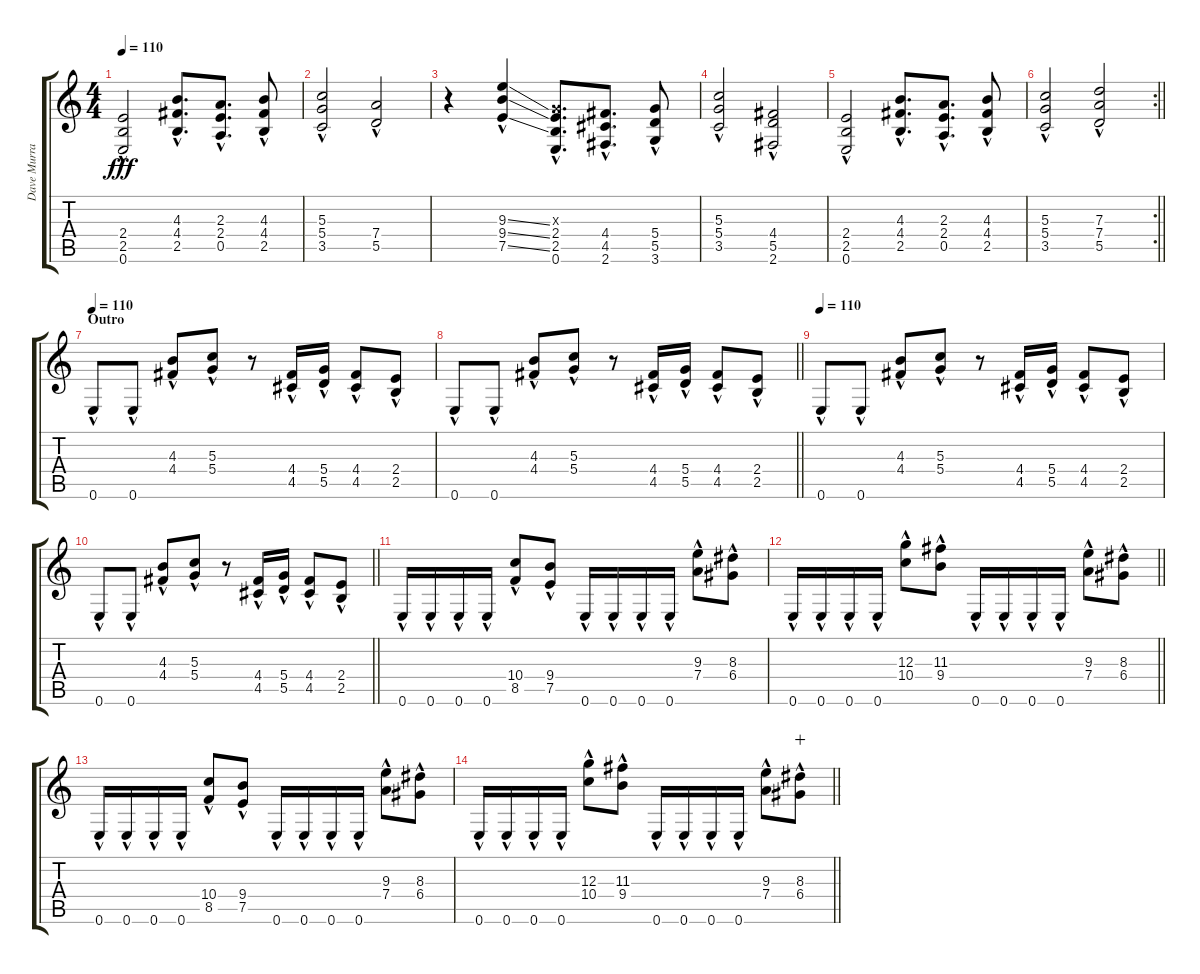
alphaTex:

\track ("Dave Murray (Dis)" "Dave Murra") {solo instrument distortionguitar}
\staff {score tabs}
\tuning (E4 B3 G3 D3 A2 E2) {hide}
\ts (4 4)
\tempo 110
\clef g2
\ks c
(2.4{hac} 2.5{hac} 0.6{hac}).2{dy fff volume 16 instrument distortionguitar} (4.3{hac} 4.4{hac} 2.5{hac}).8{d} (2.3{hac} 2.4{hac} 0.5{hac}).8{d} (4.3{hac} 4.4{hac} 2.5{hac}).8 |
(5.3{hac} 5.4{hac} 3.5{hac}).2 (7.4{hac} 5.5{hac}).2 |
r.4 (9.3{ss hac} 9.4{ss hac} 7.5{ss hac}).4 (0.3{hac x} 2.4{hac} 2.5{hac} 0.6{hac}).8{d} (4.4{hac} 4.5{hac} 2.6{hac}).8{d} (5.4{hac} 5.5{hac} 3.6{hac}).8 |
(5.3{hac} 5.4{hac} 3.5{hac}).2 (4.4{hac} 5.5{hac} 2.6{hac}).2 |
(2.4{hac} 2.5{hac} 0.6{hac}).2 (4.3{hac} 4.4{hac} 2.5{hac}).8{d} (2.3{hac} 2.4{hac} 0.5{hac}).8{d} (4.3{hac} 4.4{hac} 2.5{hac}).8 |
\rc 2
\barLineRight lightlight
(5.3{hac} 5.4{hac} 3.5{hac}).2 (7.3{hac} 7.4{hac} 5.5{hac}).2 |
\section ("" "Outro")
\tempo 110
0.6{hac}.8 0.6{hac}.8 (4.3{hac} 4.4{hac}).8 (5.3{hac} 5.4{hac}).8 r.8 (4.4{hac} 4.5{hac}).16 (5.4{hac} 5.5{hac}).16 (4.4{hac} 4.5{hac}).8 (2.4{hac} 2.5{hac}).8 |
\barLineRight lightlight
0.6{hac}.8 0.6{hac}.8 (4.3{hac} 4.4{hac}).8 (5.3{hac} 5.4{hac}).8 r.8 (4.4{hac} 4.5{hac}).16 (5.4{hac} 5.5{hac}).16 (4.4{hac} 4.5{hac}).8 (2.4{hac} 2.5{hac}).8 |
\tempo 110
0.6{hac}.8 0.6{hac}.8 (4.3{hac} 4.4{hac}).8 (5.3{hac} 5.4{hac}).8 r.8 (4.4{hac} 4.5{hac}).16 (5.4{hac} 5.5{hac}).16 (4.4{hac} 4.5{hac}).8 (2.4{hac} 2.5{hac}).8 |
\barLineRight lightlight
0.6{hac}.8 0.6{hac}.8 (4.3{hac} 4.4{hac}).8 (5.3{hac} 5.4{hac}).8 r.8 (4.4{hac} 4.5{hac}).16 (5.4{hac} 5.5{hac}).16 (4.4{hac} 4.5{hac}).8 (2.4{hac} 2.5{hac}).8 |
0.6{hac}.16 0.6{hac}.16 0.6{hac}.16 0.6{hac}.16 (10.4{hac} 8.5{hac}).8 (9.4{hac} 7.5{hac}).8 0.6{hac}.16 0.6{hac}.16 0.6{hac}.16 0.6{hac}.16 (9.3{hac} 7.4{hac}).8 (8.3{hac} 6.4{hac}).8 |
\barLineRight lightlight
0.6{hac}.16 0.6{hac}.16 0.6{hac}.16 0.6{hac}.16 (12.3{hac} 10.4{hac}).8 (11.3{hac} 9.4{hac}).8 0.6{hac}.16 0.6{hac}.16 0.6{hac}.16 0.6{hac}.16 (9.3{hac} 7.4{hac}).8 (8.3{hac} 6.4{hac}).8 |
0.6{hac}.16 0.6{hac}.16 0.6{hac}.16 0.6{hac}.16 (10.4{hac} 8.5{hac}).8 (9.4{hac} 7.5{hac}).8 0.6{hac}.16 0.6{hac}.16 0.6{hac}.16 0.6{hac}.16 (9.3{hac} 7.4{hac}).8 (8.3{hac} 6.4{hac}).8 |
\barLineRight lightlight
0.6{hac}.16 0.6{hac}.16 0.6{hac}.16 0.6{hac}.16 (12.3{hac} 10.4{hac}).8 (11.3{hac} 9.4{hac}).8 0.6{hac}.16 0.6{hac}.16 0.6{hac}.16 0.6{hac}.16 (9.3{hac} 7.4{hac}).8 (8.3{hac} 6.4{hac}).8{wahc}
